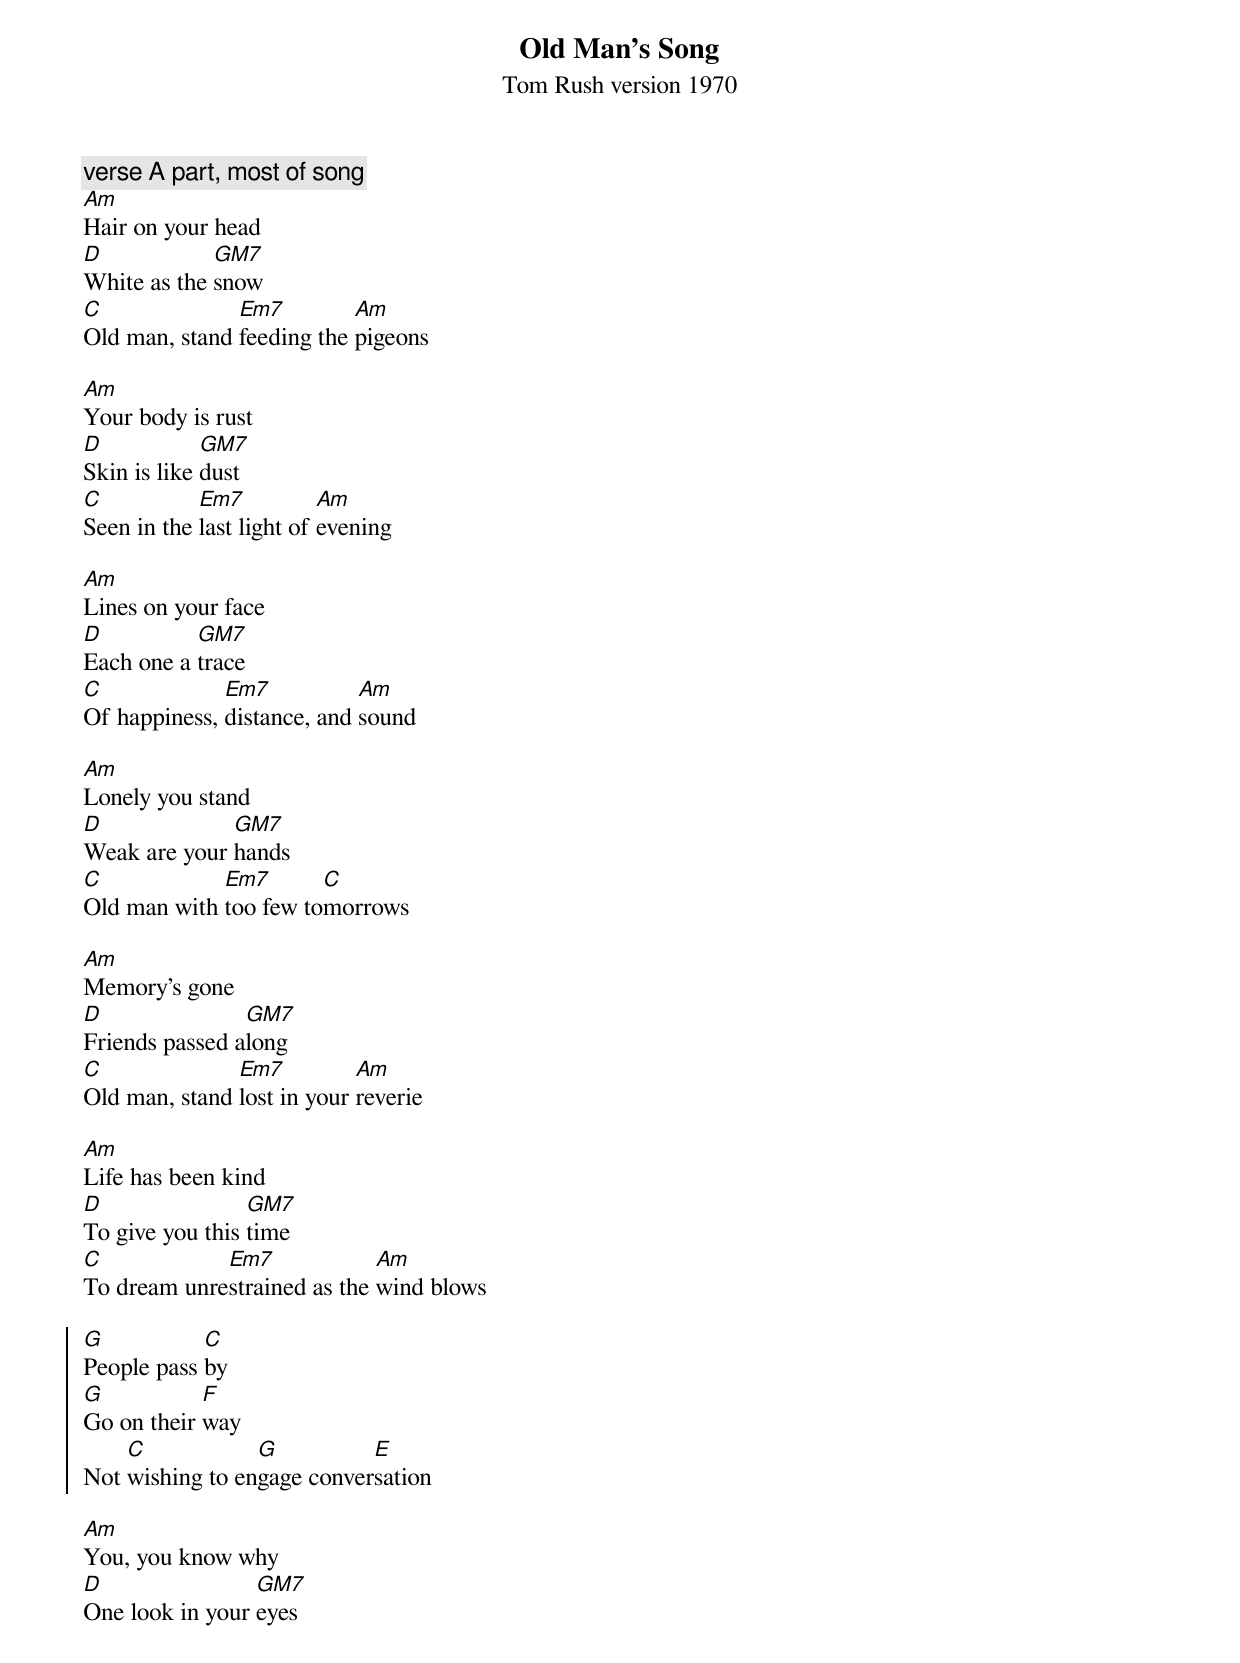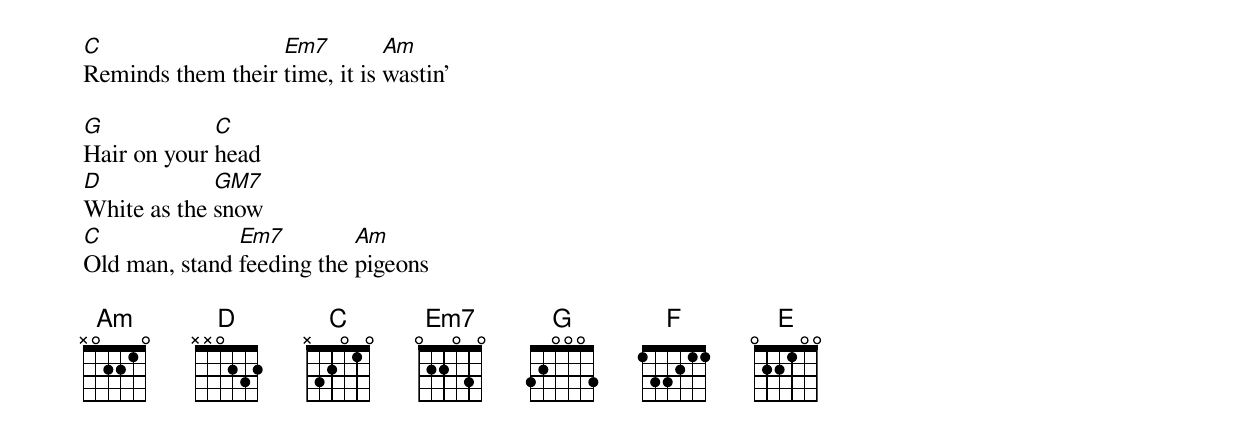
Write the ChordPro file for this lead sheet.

{title: Old Man's Song}
{subtitle: Tom Rush version 1970}
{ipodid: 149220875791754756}

{c:verse A part, most of song}
[Am]Hair on your head
[D]White as the [GM7]snow
[C]Old man, stand [Em7]feeding the [Am]pigeons

[Am]Your body is rust
[D]Skin is like [GM7]dust
[C]Seen in the [Em7]last light of [Am]evening

[Am]Lines on your face
[D]Each one a [GM7]trace
[C]Of happiness, [Em7]distance, and [Am]sound

[Am]Lonely you stand
[D]Weak are your [GM7]hands
[C]Old man with [Em7]too few to[C]morrows

[Am]Memory’s gone
[D]Friends passed a[GM7]long
[C]Old man, stand [Em7]lost in your [Am]reverie

[Am]Life has been kind
[D]To give you this [GM7]time
[C]To dream unre[Em7]strained as the [Am]wind blows

{soc}
[G]People pass [C]by
[G]Go on their [F]way
Not [C]wishing to en[G]gage conver[E]sation
{eoc}

[Am]You, you know why
[D]One look in your [GM7]eyes
[C]Reminds them their [Em7]time, it is [Am]wastin'

[G]Hair on your [C]head
[D]White as the [GM7]snow
[C]Old man, stand [Em7]feeding the [Am]pigeons

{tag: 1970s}
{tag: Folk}
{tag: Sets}
